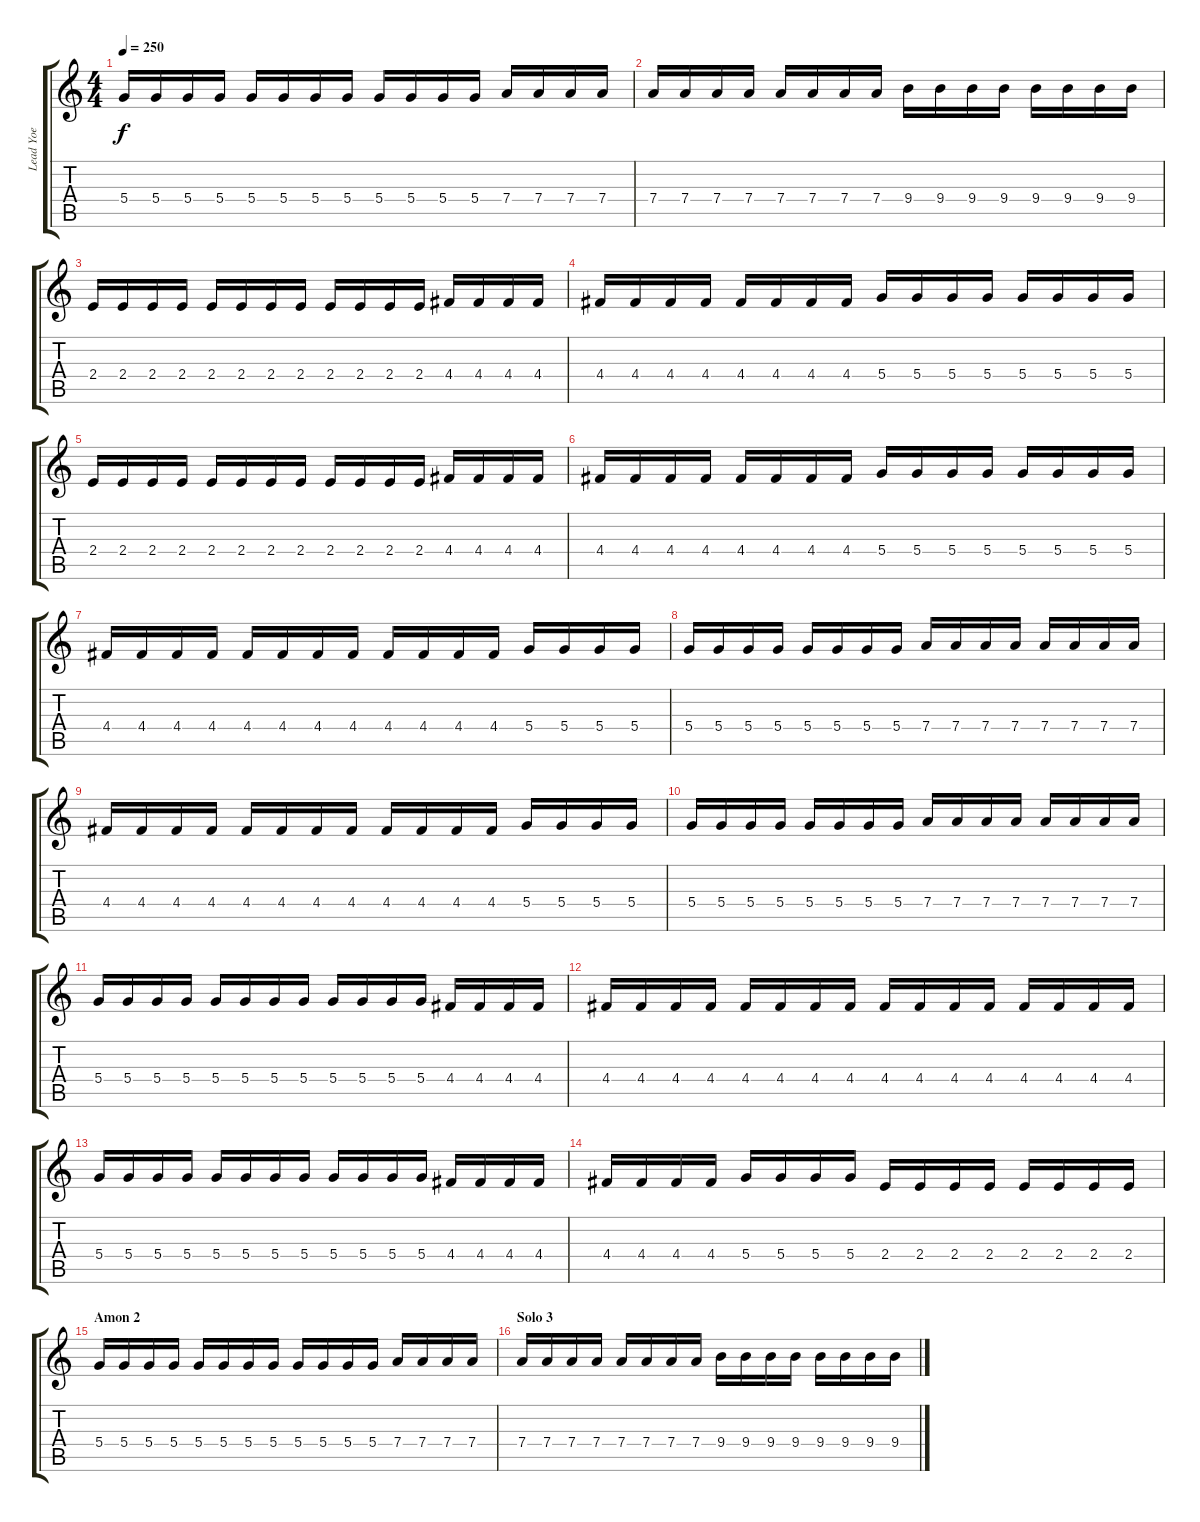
\track ("Lead Yoe" "Lead Yoe") {instrument overdrivenguitar}
\staff {score tabs}
\tuning (E4 B3 G3 D3 A2 E2) {hide}
\ts (4 4)
\tempo 250
\clef g2
\ks c
5.4.16{dy f} 5.4.16 5.4.16 5.4.16 5.4.16 5.4.16 5.4.16 5.4.16 5.4.16 5.4.16 5.4.16 5.4.16 7.4.16 7.4.16 7.4.16 7.4.16 |
7.4.16 7.4.16 7.4.16 7.4.16 7.4.16 7.4.16 7.4.16 7.4.16 9.4.16 9.4.16 9.4.16 9.4.16 9.4.16 9.4.16 9.4.16 9.4.16 |
2.4.16 2.4.16 2.4.16 2.4.16 2.4.16 2.4.16 2.4.16 2.4.16 2.4.16 2.4.16 2.4.16 2.4.16 4.4.16 4.4.16 4.4.16 4.4.16 |
4.4.16 4.4.16 4.4.16 4.4.16 4.4.16 4.4.16 4.4.16 4.4.16 5.4.16 5.4.16 5.4.16 5.4.16 5.4.16 5.4.16 5.4.16 5.4.16 |
2.4.16 2.4.16 2.4.16 2.4.16 2.4.16 2.4.16 2.4.16 2.4.16 2.4.16 2.4.16 2.4.16 2.4.16 4.4.16 4.4.16 4.4.16 4.4.16 |
4.4.16 4.4.16 4.4.16 4.4.16 4.4.16 4.4.16 4.4.16 4.4.16 5.4.16 5.4.16 5.4.16 5.4.16 5.4.16 5.4.16 5.4.16 5.4.16 |
4.4.16 4.4.16 4.4.16 4.4.16 4.4.16 4.4.16 4.4.16 4.4.16 4.4.16 4.4.16 4.4.16 4.4.16 5.4.16 5.4.16 5.4.16 5.4.16 |
5.4.16 5.4.16 5.4.16 5.4.16 5.4.16 5.4.16 5.4.16 5.4.16 7.4.16 7.4.16 7.4.16 7.4.16 7.4.16 7.4.16 7.4.16 7.4.16 |
4.4.16 4.4.16 4.4.16 4.4.16 4.4.16 4.4.16 4.4.16 4.4.16 4.4.16 4.4.16 4.4.16 4.4.16 5.4.16 5.4.16 5.4.16 5.4.16 |
5.4.16 5.4.16 5.4.16 5.4.16 5.4.16 5.4.16 5.4.16 5.4.16 7.4.16 7.4.16 7.4.16 7.4.16 7.4.16 7.4.16 7.4.16 7.4.16 |
5.4.16 5.4.16 5.4.16 5.4.16 5.4.16 5.4.16 5.4.16 5.4.16 5.4.16 5.4.16 5.4.16 5.4.16 4.4.16 4.4.16 4.4.16 4.4.16 |
4.4.16 4.4.16 4.4.16 4.4.16 4.4.16 4.4.16 4.4.16 4.4.16 4.4.16 4.4.16 4.4.16 4.4.16 4.4.16 4.4.16 4.4.16 4.4.16 |
5.4.16 5.4.16 5.4.16 5.4.16 5.4.16 5.4.16 5.4.16 5.4.16 5.4.16 5.4.16 5.4.16 5.4.16 4.4.16 4.4.16 4.4.16 4.4.16 |
4.4.16 4.4.16 4.4.16 4.4.16 5.4.16 5.4.16 5.4.16 5.4.16 2.4.16 2.4.16 2.4.16 2.4.16 2.4.16 2.4.16 2.4.16 2.4.16 |
\section ("" "Amon 2")
5.4.16 5.4.16 5.4.16 5.4.16 5.4.16 5.4.16 5.4.16 5.4.16 5.4.16 5.4.16 5.4.16 5.4.16 7.4.16 7.4.16 7.4.16 7.4.16 |
\section ("" "Solo 3")
7.4.16 7.4.16 7.4.16 7.4.16 7.4.16 7.4.16 7.4.16 7.4.16 9.4.16 9.4.16 9.4.16 9.4.16 9.4.16 9.4.16 9.4.16 9.4.16
